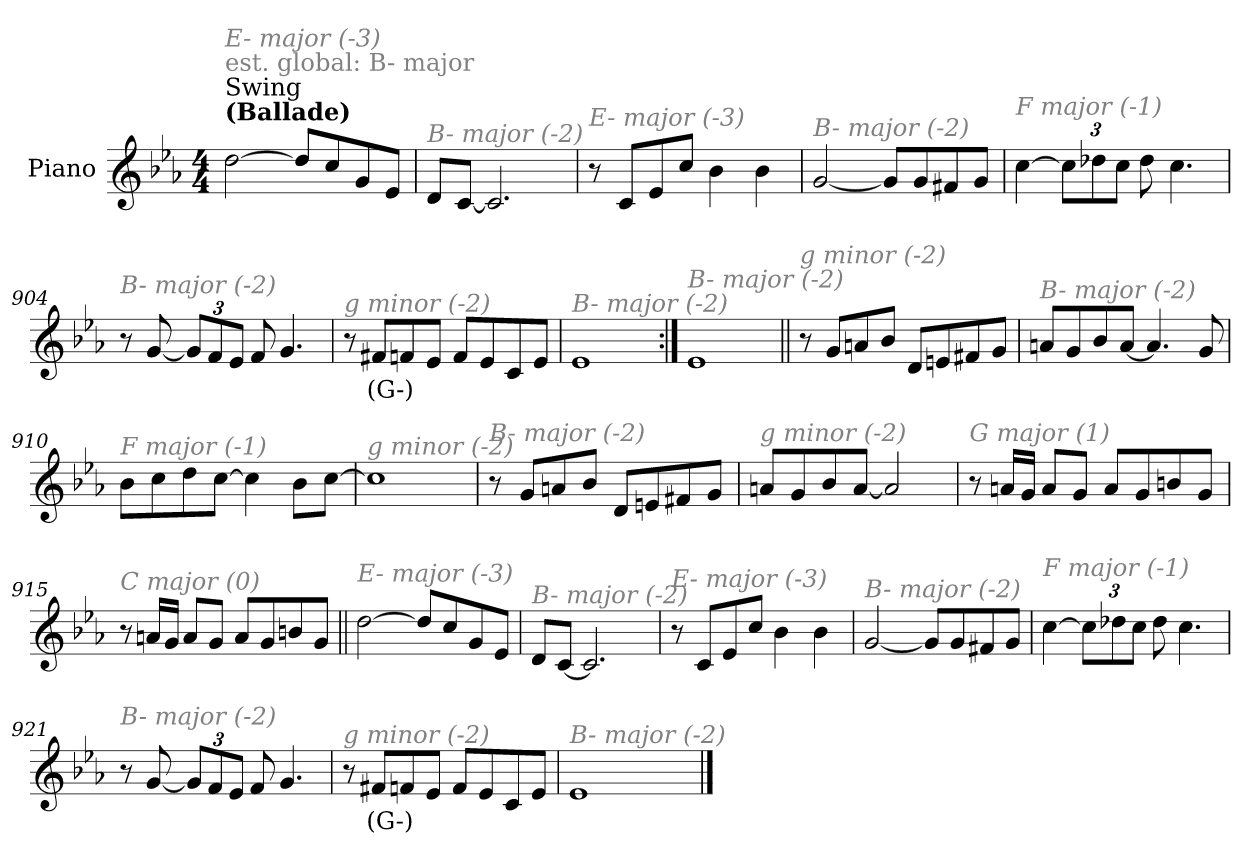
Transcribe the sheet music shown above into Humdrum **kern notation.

**kern	**text
*part1	*part1
*staff1	*staff1
*I"Piano	*
*I'Pno.	*
*clefG2	*
*k[b-e-a-]	*
*M4/4	*
=1	=1
!LO:TX:a:B:t=(Ballade)	!
!LO:TX:a:t=Swing	!
!LO:TX:a:color=#808080:t=est. global&colon; B- major	!
!LO:TX:i:color=#808080:t=E- major (-3)	!
[2dd\	.
8dd/L]	.
8cc/	.
8g/	.
8e-/J	.
=900	=900
!LO:TX:i:color=#808080:t=B- major (-2)	!
8d/L	.
[8c/J	.
2.c/]	.
=901	=901
!LO:TX:i:color=#808080:t=E- major (-3)	!
8r	.
8c/L	.
8e-/	.
8cc/J	.
4b-\	.
4b-\	.
=902	=902
!LO:TX:i:color=#808080:t=B- major (-2)	!
[2g/	.
8g/L]	.
8g/	.
8f#X/	.
8g/J	.
!!LO:LB:g=z
=903	=903
!LO:TX:i:color=#808080:t=F major (-1)	!
[4cc\	.
*Xbrackettup	*
12cc\L]	.
12dd-X\	.
12cc\J	.
8dd-\	.
4.cc\	.
=904	=904
!LO:TX:i:color=#808080:t=B- major (-2)	!
8r	.
[8g/	.
12g/L]	.
12f/	.
12e-/J	.
8f/	.
4.g/	.
=905	=905
!LO:TX:i:color=#808080:t=g minor (-2)	!
8r	.
8f#Xi/L	(G-)
8f/	.
8e-/J	.
8f/L	.
8e-/	.
8c/	.
8e-/J	.
=906	=906
!LO:TX:i:color=#808080:t=B- major (-2)	!
1e-	.
=907:|!	=907:|!
!LO:TX:i:color=#808080:t=B- major (-2)	!
1e-	.
!!LO:LB:g=z
=908||	=908||
!LO:TX:i:color=#808080:t=g minor (-2)	!
8r	.
8g/L	.
8an/	.
8b-/J	.
8d/L	.
8en/	.
8f#X/	.
8g/J	.
=909	=909
!LO:TX:i:color=#808080:t=B- major (-2)	!
8an/L	.
8g/	.
8b-/	.
[8a/J	.
4.a/]	.
8g/	.
=910	=910
!LO:TX:i:color=#808080:t=F major (-1)	!
8b-\L	.
8cc\	.
8dd\	.
[8cc\J	.
4cc\]	.
8b-\L	.
[8cc\J	.
=911	=911
!LO:TX:i:color=#808080:t=g minor (-2)	!
1cc]	.
!!LO:LB:g=z
=912	=912
!LO:TX:i:color=#808080:t=B- major (-2)	!
8r	.
8g/L	.
8an/	.
8b-/J	.
8d/L	.
8en/	.
8f#X/	.
8g/J	.
=913	=913
!LO:TX:i:color=#808080:t=g minor (-2)	!
8an/L	.
8g/	.
8b-/	.
[8a/J	.
2a/]	.
=914	=914
!LO:TX:i:color=#808080:t=G major (1)	!
8r	.
16an/LL	.
16g/JJ	.
8a/L	.
8g/J	.
8a/L	.
8g/	.
8bn/	.
8g/J	.
=915	=915
!LO:TX:i:color=#808080:t=C major (0)	!
8r	.
16an/LL	.
16g/JJ	.
8a/L	.
8g/J	.
8a/L	.
8g/	.
8bn/	.
8g/J	.
!!LO:LB:g=z
=916||	=916||
!LO:TX:i:color=#808080:t=E- major (-3)	!
[2dd\	.
8dd/L]	.
8cc/	.
8g/	.
8e-/J	.
=917	=917
!LO:TX:i:color=#808080:t=B- major (-2)	!
8d/L	.
[8c/J	.
2.c/]	.
=918	=918
!LO:TX:i:color=#808080:t=E- major (-3)	!
8r	.
8c/L	.
8e-/	.
8cc/J	.
4b-\	.
4b-\	.
=919	=919
!LO:TX:i:color=#808080:t=B- major (-2)	!
[2g/	.
8g/L]	.
8g/	.
8f#X/	.
8g/J	.
!!LO:LB:g=z
=920	=920
!LO:TX:i:color=#808080:t=F major (-1)	!
[4cc\	.
12cc\L]	.
12dd-X\	.
12cc\J	.
8dd-\	.
4.cc\	.
=921	=921
!LO:TX:i:color=#808080:t=B- major (-2)	!
8r	.
[8g/	.
12g/L]	.
12f/	.
12e-/J	.
8f/	.
4.g/	.
=922	=922
!LO:TX:i:color=#808080:t=g minor (-2)	!
8r	.
8f#Xi/L	(G-)
8f/	.
8e-/J	.
8f/L	.
8e-/	.
8c/	.
8e-/J	.
=923	=923
!LO:TX:i:color=#808080:t=B- major (-2)	!
1e-	.
==	==
*-	*-
